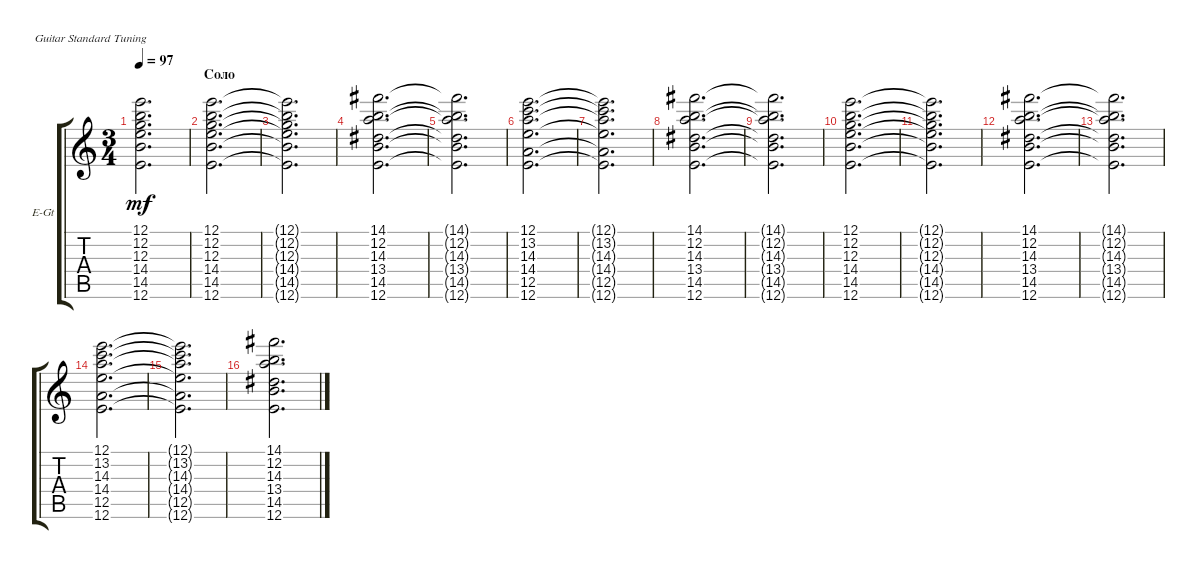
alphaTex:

\defaultSystemsLayout 4
\bracketExtendMode groupsimilarinstruments
\firstSystemTrackNameOrientation horizontal
\otherSystemsTrackNameOrientation horizontal
\track ("Electric Guitar" "E-Gt") {instrument electricguitarclean}
\staff {score tabs}
\tuning (E4 B3 G3 D3 A2 E2)
\ts (3 4)
\tempo 97
\clef g2
\scale
0.333333
\ks c
(12.1 12.2 12.3 14.4 14.5 12.6).2{d dy mf} |
\section ("" "Соло")
\scale
0.333333 (12.1 12.2 12.3 14.4 14.5 12.6).2{d} |
\scale
0.333333 (12.1{t} 12.2{t} 12.3{t} 14.4{t} 14.5{t} 12.6{t}).2{d} |
\scale
0.333333 (14.1 12.2 14.3 13.4 14.5 12.6).2{d} |
\scale
0.333333 (14.1{t} 12.2{t} 14.3{t} 13.4{t} 14.5{t} 12.6{t}).2{d} |
\scale
0.333333 (12.1 13.2 14.3 14.4 12.5 12.6).2{d} |
\scale
0.333333 (12.1{t} 13.2{t} 14.3{t} 14.4{t} 12.5{t} 12.6{t}).2{d} |
\scale
0.333333 (14.1 12.2 14.3 13.4 14.5 12.6).2{d} |
\scale
0.333333 (14.1{t} 12.2{t} 14.3{t} 13.4{t} 14.5{t} 12.6{t}).2{d} |
\scale
0.333333 (12.1 12.2 12.3 14.4 14.5 12.6).2{d} |
\scale
0.333333 (12.1{t} 12.2{t} 12.3{t} 14.4{t} 14.5{t} 12.6{t}).2{d} |
\scale
0.333333 (14.1 12.2 14.3 13.4 14.5 12.6).2{d} |
\scale
0.333333 (14.1{t} 12.2{t} 14.3{t} 13.4{t} 14.5{t} 12.6{t}).2{d} |
\scale
0.333333 (12.1 13.2 14.3 14.4 12.5 12.6).2{d} |
\scale
0.333333 (12.1{t} 13.2{t} 14.3{t} 14.4{t} 12.5{t} 12.6{t}).2{d} |
\scale
0.333333 (14.1 12.2 14.3 13.4 14.5 12.6).2{d}
